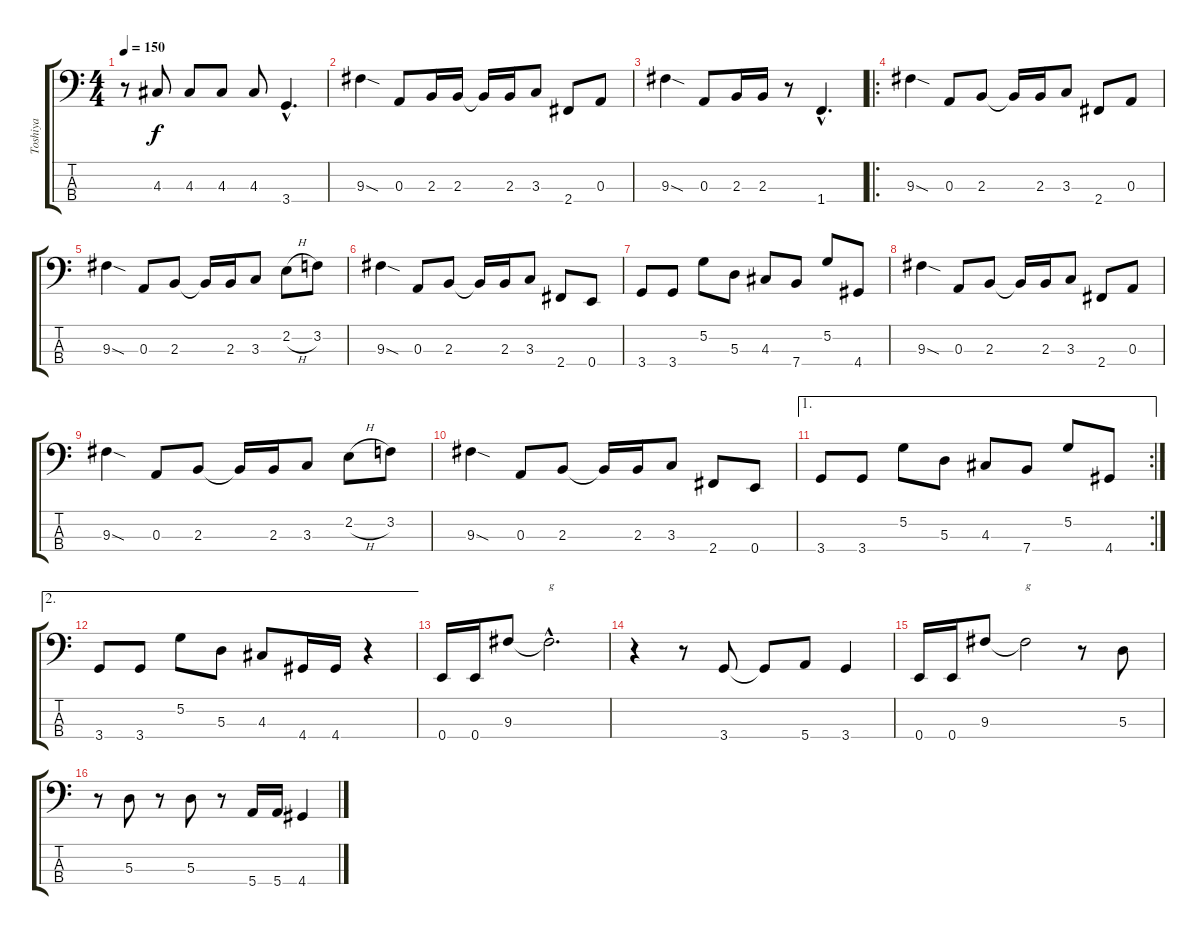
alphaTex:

\track ("Toshiya" "Toshiya") {instrument electricbasspick}
\staff {score tabs}
\tuning (G2 D2 A1 E1) {hide}
\ts (4 4)
\tempo 150
\clef f4
\ks c
r.8{dy f} 4.3.8 4.3.8 4.3.8 4.3.8 3.4{hac}.4{d} |
9.3{sod}.4 0.3.8 2.3.16 2.3.16 2.3{t}.16 2.3.16 3.3.8 2.4.8 0.3.8 |
9.3{sod}.4 0.3.8 2.3.16 2.3.16 r.8 1.4{hac}.4{d} |
\ro
9.3{sod}.4 0.3.8 2.3.8 2.3{t}.16 2.3.16 3.3.8 2.4.8 0.3.8 |
9.3{sod}.4 0.3.8 2.3.8 2.3{t}.16 2.3.16 3.3.8 2.2{h}.8 3.2.8 |
9.3{sod}.4 0.3.8 2.3.8 2.3{t}.16 2.3.16 3.3.8 2.4.8 0.4.8 |
3.4.8 3.4.8 5.2.8 5.3.8 4.3.8 7.4.8 5.2.8 4.4.8 |
9.3{sod}.4 0.3.8 2.3.8 2.3{t}.16 2.3.16 3.3.8 2.4.8 0.3.8 |
9.3{sod}.4 0.3.8 2.3.8 2.3{t}.16 2.3.16 3.3.8 2.2{h}.8 3.2.8 |
9.3{sod}.4 0.3.8 2.3.8 2.3{t}.16 2.3.16 3.3.8 2.4.8 0.4.8 |
\ae 1
\rc 2
3.4.8 3.4.8 5.2.8 5.3.8 4.3.8 7.4.8 5.2.8 4.4.8 |
\ae 2
3.4.8 3.4.8 5.2.8 5.3.8 4.3.8 4.4.16 4.4.16 r.4 |
0.4.16 0.4.16 9.3.8 9.3{hac t}.2{d txt "g"} |
r.4 r.8 3.4.8 3.4{t}.8 5.4.8 3.4.4 |
0.4.16 0.4.16 9.3.8 9.3{t}.2{txt "g"} r.8 5.3.8 |
r.8 5.3.8 r.8 5.3.8 r.8 5.4.16 5.4.16 4.4.4
